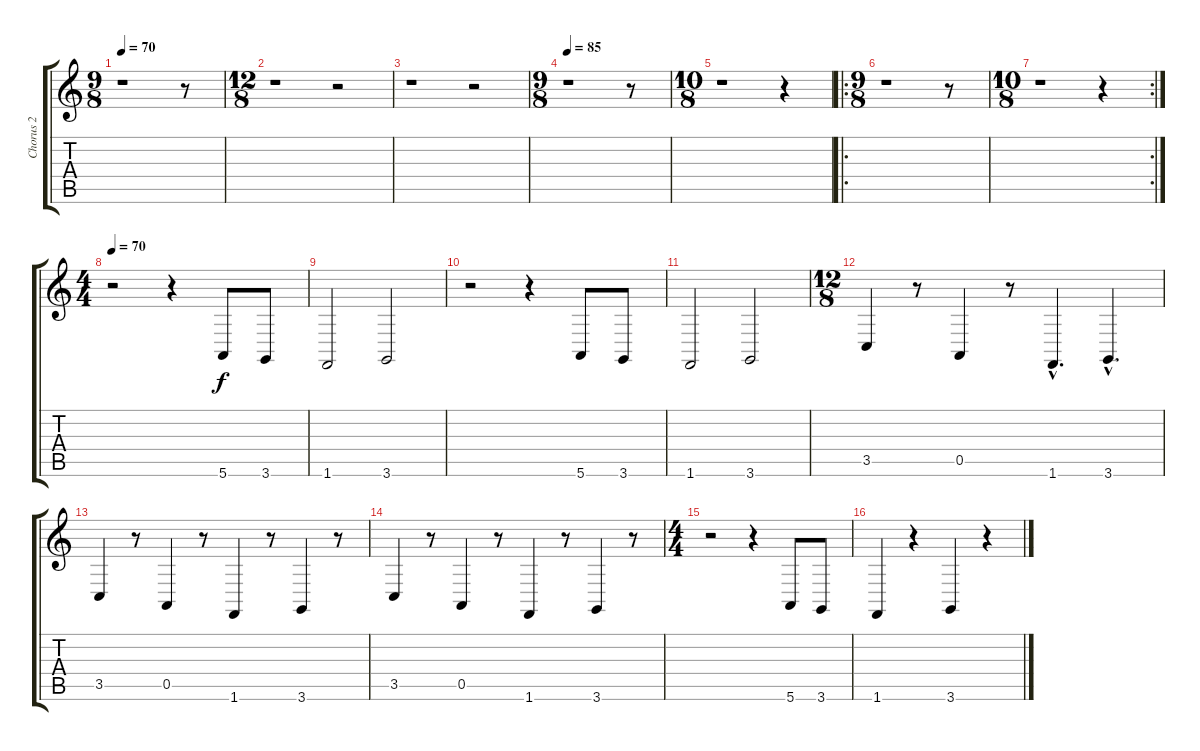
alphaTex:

\track ("Chorus 2" "Chorus 2") {instrument choiraahs}
\staff {score tabs}
\tuning (E4 B3 G3 D3 A2 E2) {hide}
\ts (9 8)
\tempo 70
\clef g2
\ks c
r.1{dy f} r.8 |
\ts (12 8)
r.1 r.2 |
r.1 r.2 |
\ts (9 8)
\tempo 85
r.1 r.8 |
\ts (10 8)
r.1 r.4 |
\ro
\ts (9 8)
r.1 r.8 |
\rc 2
\ts (10 8)
r.1 r.4 |
\ts (4 4)
\tempo 70
r.2 r.4 5.6.8 3.6.8 |
1.6.2 3.6.2 |
r.2 r.4 5.6.8 3.6.8 |
1.6.2 3.6.2 |
\ts (12 8)
3.5.4 r.8 0.5.4 r.8 1.6{hac}.4{d} 3.6{hac}.4{d} |
3.5.4 r.8 0.5.4 r.8 1.6.4 r.8 3.6.4 r.8 |
3.5.4 r.8 0.5.4 r.8 1.6.4 r.8 3.6.4 r.8 |
\ts (4 4)
r.2 r.4 5.6.8 3.6.8 |
1.6.4 r.4 3.6.4 r.4
